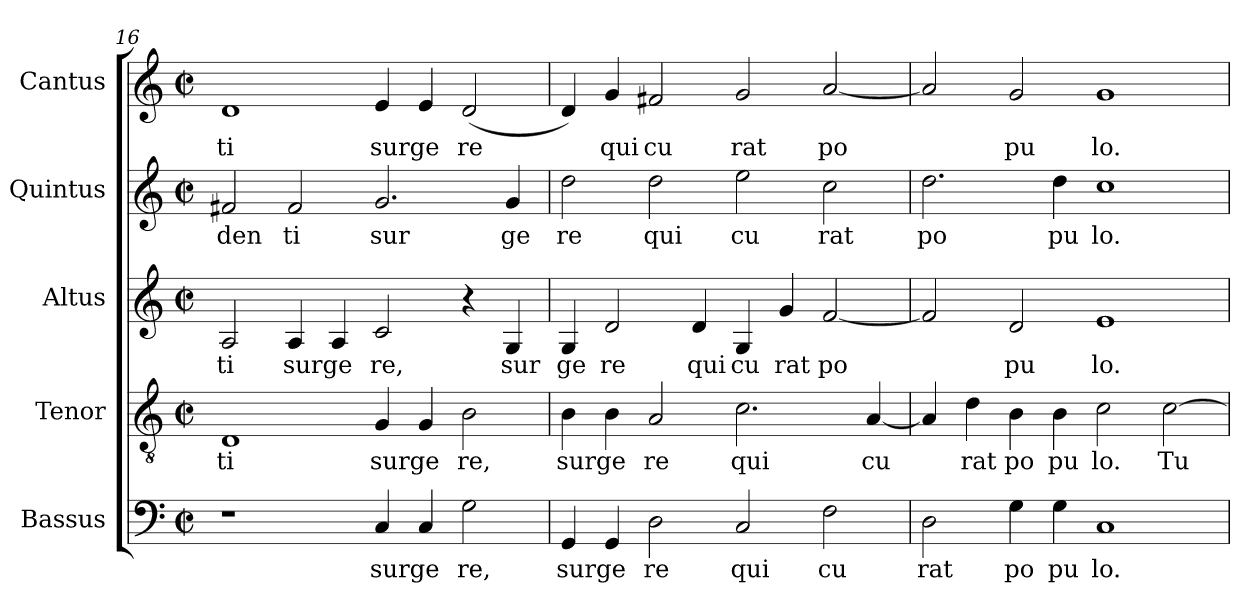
**kern	**text	**kern	**text	**kern	**text	**kern	**text	**kern	**text
*part5	*part5	*part4	*part4	*part3	*part3	*part2	*part2	*part1	*part1
*staff5	*staff5	*staff4	*staff4	*staff3	*staff3	*staff2	*staff2	*staff1	*staff1
*I"Bassus	*	*I"Tenor	*	*I"Altus	*	*I"Quintus	*	*I"Cantus	*
!!LO:PB:g=z
*clefF4	*	*clefGv2	*	*clefG2	*	*clefG2	*	*clefG2	*
*M2/2	*	*M2/2	*	*M2/2	*	*M2/2	*	*M2/2	*
*met(c|)	*	*met(c|)	*	*met(c|)	*	*met(c|)	*	*met(c|)	*
=16	=16	=16	=16	=16	=16	=16	=16	=16	=16
!	!	!	!LO:LY:b:cj	!	!LO:LY:b:cj	!	!LO:LY:b:cj	!	!LO:LY:b:cj
1r	.	1D	ti	2A/	ti	2f#X/	den	1d	ti
!	!	!	!	!	!LO:LY:b:cj	!	!LO:LY:b:cj	!	!
.	.	.	.	4A/	surge	2f#/	ti	.	.
.	.	.	.	4A/	.	.	.	.	.
!	!LO:LY:b:cj	!	!LO:LY:b:cj	!	!LO:LY:b:cj	!	!LO:LY:b:cj	!	!LO:LY:b:cj
4C/	surge	4G/	surge	2c/	re,	2.g/	sur	4e/	surge
4C/	.	4G/	.	.	.	.	.	4e/	.
!	!LO:LY:b:cj	!	!LO:LY:b:cj	!	!	!	!	!	!LO:LY:b:cj
2G\	re,	2B\	re,	4r	.	.	.	(<2d/	re
!	!	!	!	!	!LO:LY:b:cj	!	!LO:LY:b:cj	!	!
.	.	.	.	4G/	sur	4g/	ge	.	.
=17	=17	=17	=17	=17	=17	=17	=17	=17	=17
!	!LO:LY:b:cj	!	!LO:LY:b:cj	!	!LO:LY:b:cj	!	!LO:LY:b:cj	!	!
4GG/	surge	4B\	surge	4G/	ge	2dd\	re	4d/)	.
!	!	!	!	!	!LO:LY:b:cj	!	!	!	!LO:LY:b:cj
4GG/	.	4B\	.	2d/	re	.	.	4g/	qui
!	!LO:LY:b:cj	!	!LO:LY:b:cj	!	!	!	!LO:LY:b:cj	!	!LO:LY:b:cj
2D\	re	2A/	re	.	.	2dd\	qui	2f#X/	cu
!	!	!	!	!	!LO:LY:b:cj	!	!	!	!
.	.	.	.	4d/	qui	.	.	.	.
!	!LO:LY:b:cj	!	!LO:LY:b:cj	!	!LO:LY:b:cj	!	!LO:LY:b:cj	!	!LO:LY:b:cj
2C/	qui	2.c\	qui	4G/	cu	2ee\	cu	2g/	rat
!	!	!	!	!	!LO:LY:b:cj	!	!	!	!
.	.	.	.	4g/	rat	.	.	.	.
!	!LO:LY:b:cj	!	!	!	!LO:LY:b:cj	!	!LO:LY:b:cj	!	!LO:LY:b:cj
2F\	cu	.	.	[<2f/	po	2cc\	rat	[<2a/	po
!	!	!	!LO:LY:b:cj	!	!	!	!	!	!
.	.	[<4A/	cu	.	.	.	.	.	.
=18	=18	=18	=18	=18	=18	=18	=18	=18	=18
!	!LO:LY:b:cj	!	!	!	!	!	!LO:LY:b:cj	!	!
2D\	rat	4A/]	.	2f/]	.	2.dd\	po	2a/]	.
!	!	!	!LO:LY:b:cj	!	!	!	!	!	!
.	.	4d\	rat	.	.	.	.	.	.
!	!LO:LY:b:cj	!	!LO:LY:b:cj	!	!LO:LY:b:cj	!	!	!	!LO:LY:b:cj
4G\	po	4B\	po	2d/	pu	.	.	2g/	pu
!	!LO:LY:b:cj	!	!LO:LY:b:cj	!	!	!	!LO:LY:b:cj	!	!
4G\	pu	4B\	pu	.	.	4dd\	pu	.	.
!	!LO:LY:b:cj	!	!LO:LY:b:cj	!	!LO:LY:b:cj	!	!LO:LY:b:cj	!	!LO:LY:b:cj
1C	lo.	2c\	lo.	1e	lo.	1cc	lo.	1g	lo.
!	!	!	!LO:LY:b	!	!	!	!	!	!
.	.	[>2c\	Tu	.	.	.	.	.	.
=	=	=	=	=	=	=	=	=	=
*-	*-	*-	*-	*-	*-	*-	*-	*-	*-
